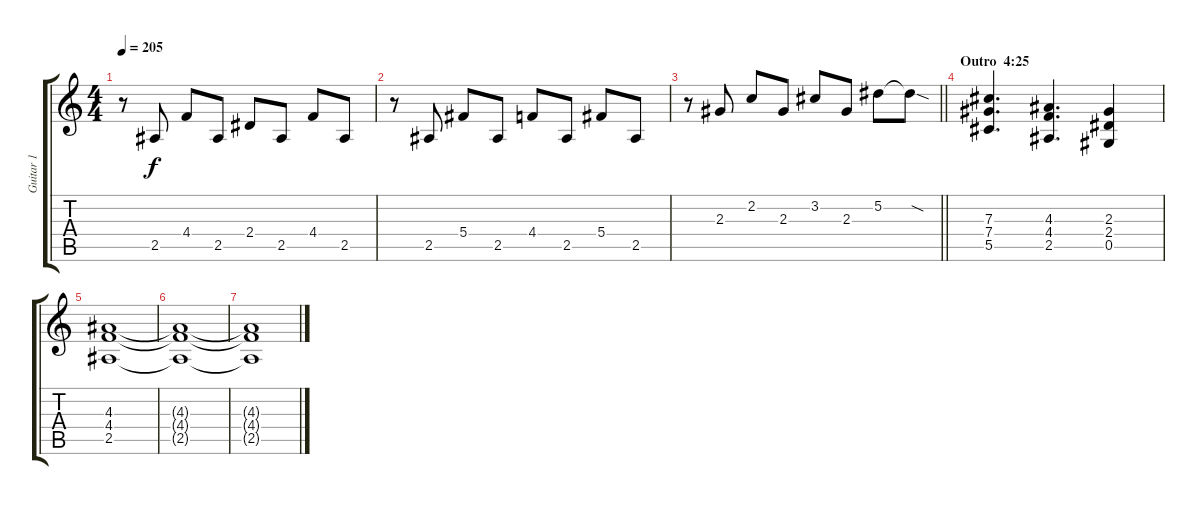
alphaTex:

\track ("Guitar 1" "Guitar 1") {instrument distortionguitar}
\staff {score tabs}
\tuning (Eb4 Bb3 Gb3 Db3 Ab2 Db2) {hide}
\ts (4 4)
\tempo 205
\clef g2
\ks c
r.8{dy f} 2.5.8 4.4.8 2.5.8 2.4.8 2.5.8 4.4.8 2.5.8 |
r.8 2.5.8 5.4.8 2.5.8 4.4.8 2.5.8 5.4.8 2.5.8 |
\barLineRight lightlight
r.8 2.3.8 2.2.8 2.3.8 3.2.8 2.3.8 5.2.8 5.2{sod t}.8 |
\section ("" "Outro  4:25")
(7.3 7.4 5.5).4{d} (4.3 4.4 2.5).4{d} (2.3 2.4 0.5).4 |
(4.3 4.4 2.5).1 |
(4.3{t} 4.4{t} 2.5{t}).1 |
(4.3{t} 4.4{t} 2.5{t}).1
